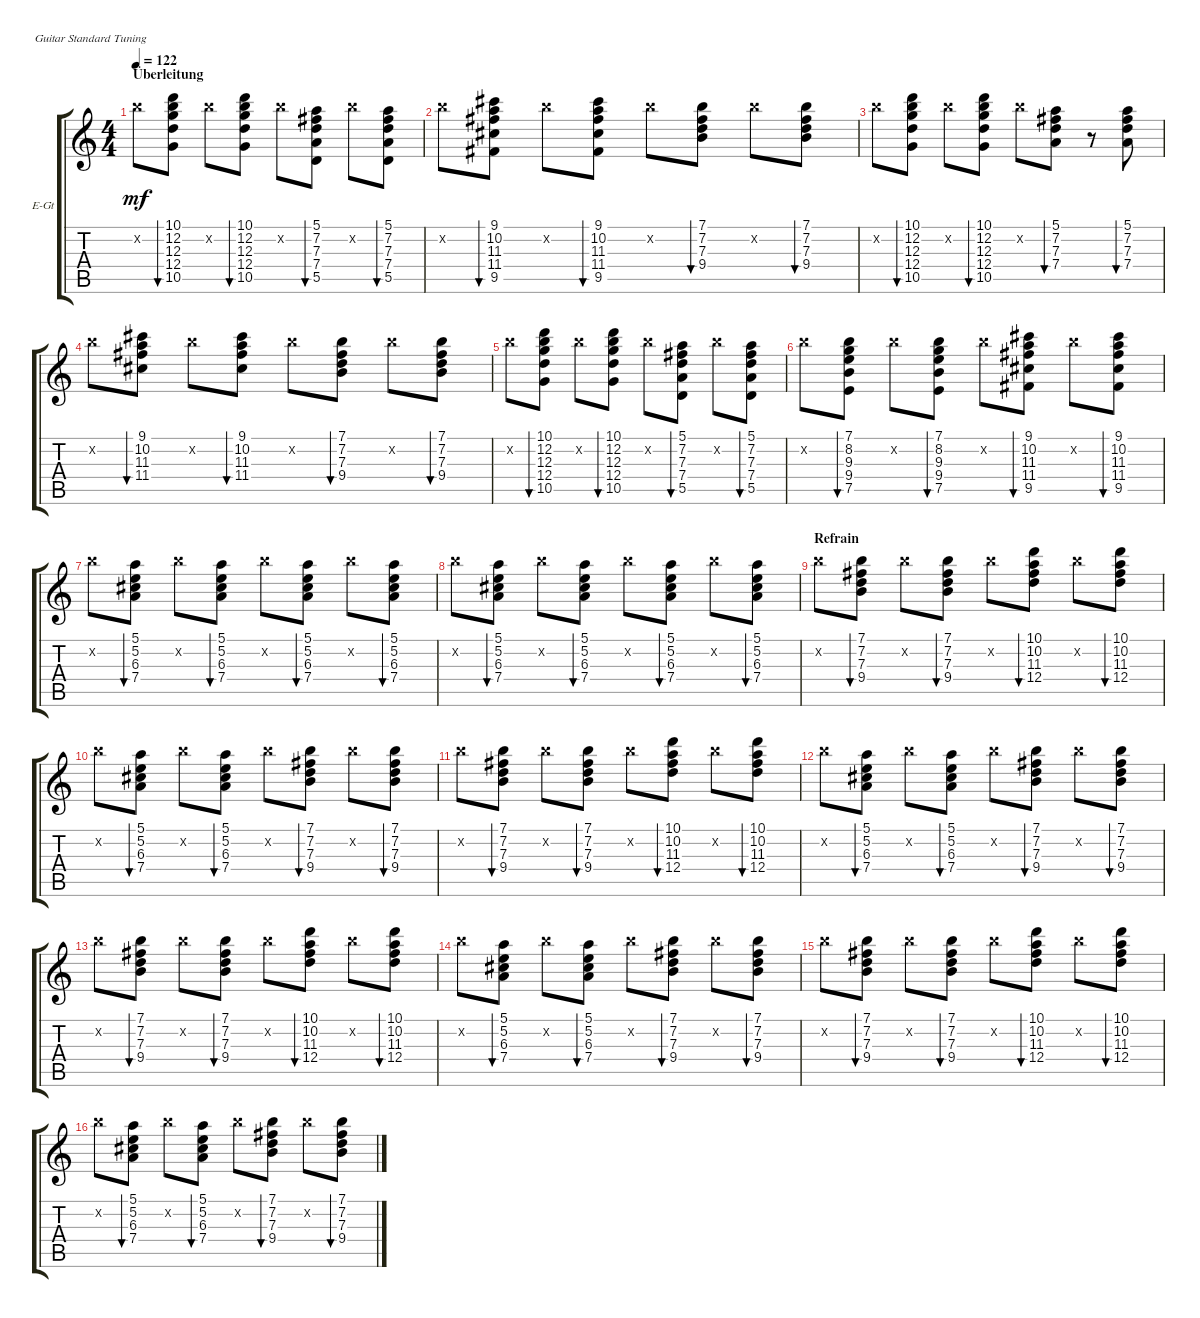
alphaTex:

\defaultSystemsLayout 4
\bracketExtendMode groupsimilarinstruments
\firstSystemTrackNameOrientation horizontal
\otherSystemsTrackNameOrientation horizontal
\track ("Electric Guitar" "E-Gt") {instrument electricguitarclean}
\staff {score tabs}
\tuning (E4 B3 G3 D3 A2 E2)
\ts (4 4)
\section ("" "Überleitung")
\scale
0.468023
\tempo 122
\accidentals auto
\clef g2
\ottava regular
\simile none
\ks c
12.2{x}.8{dy mf} (12.2 10.1 12.3 12.4 10.5).8{bu 30} 12.2{x}.8 (12.2 10.1 12.3 12.4 10.5).8{bu 30} 12.2{x}.8 (7.2 5.1 7.3 7.4 5.5).8{bu 30} 12.2{x}.8 (7.2 5.1 7.3 7.4 5.5).8{bu 30} |
12.2{x}.8 (10.2 9.1 11.3 11.4 9.5).8{bu 30} 12.2{x}.8 (10.2 9.1 11.3 11.4 9.5).8{bu 30} 12.2{x}.8 (7.2 7.1 7.3 9.4).8{bu 30} 12.2{x}.8 (7.2 7.1 7.3 9.4).8{bu 30} |
12.2{x}.8 (12.2 10.1 12.3 12.4 10.5).8{bu 30} 12.2{x}.8 (12.2 10.1 12.3 12.4 10.5).8{bu 30} 12.2{x}.8 (7.2 5.1 7.3 7.4).8{bu 30} r.8 (7.2 5.1 7.3 7.4).8{bu 30} |
12.2{x}.8 (10.2 9.1 11.3 11.4).8{bu 30} 12.2{x}.8 (10.2 9.1 11.3 11.4).8{bu 30} 12.2{x}.8 (7.2 7.3 7.1 9.4).8{bu 30} 12.2{x}.8 (7.2 7.3 7.1 9.4).8{bu 30} |
12.2{x}.8 (12.2 10.1 12.3 12.4 10.5).8{bu 30} 12.2{x}.8 (12.2 10.1 12.3 12.4 10.5).8{bu 30} 12.2{x}.8 (7.2 5.1 7.3 7.4 5.5).8{bu 30} 12.2{x}.8 (7.2 5.1 7.3 7.4 5.5).8{bu 30} |
\scale
0.268041 12.2{x}.8 (8.2 7.1 9.3 9.4 7.5).8{bu 30} 12.2{x}.8 (8.2 7.1 9.3 9.4 7.5).8{bu 30} 12.2{x}.8 (10.2 11.3 9.1 11.4 9.5).8{bu 30} 12.2{x}.8 (10.2 11.3 9.1 11.4 9.5).8{bu 30} |
\scale
0.223859 12.2{x}.8 (5.2 5.1 6.3 7.4).8{bu 30} 12.2{x}.8 (5.2 5.1 6.3 7.4).8{bu 30} 12.2{x}.8 (5.2 5.1 6.3 7.4).8{bu 30} 12.2{x}.8 (5.2 5.1 6.3 7.4).8{bu 30} |
\scale
0.270987 12.2{x}.8 (5.2 5.1 6.3 7.4).8{bu 30} 12.2{x}.8 (5.2 5.1 6.3 7.4).8{bu 30} 12.2{x}.8 (5.2 5.1 6.3 7.4).8{bu 30} 12.2{x}.8 (5.2 5.1 6.3 7.4).8{bu 30} |
\section ("" "Refrain")
\scale
0.237113 12.2{x}.8 (7.2 7.1 7.3 9.4).8{bu 30} 12.2{x}.8 (7.2 7.1 7.3 9.4).8{bu 30} 12.2{x}.8 (10.2 10.1 11.3 12.4).8{bu 30} 12.2{x}.8 (10.2 10.1 11.3 12.4).8{bu 30} |
12.2{x}.8 (5.2 5.1 6.3 7.4).8{bu 30} 12.2{x}.8 (5.2 5.1 6.3 7.4).8{bu 30} 12.2{x}.8 (7.2 7.3 7.1 9.4).8{bu 30} 12.2{x}.8 (7.2 7.3 7.1 9.4).8{bu 30} |
12.2{x}.8 (7.2 7.1 7.3 9.4).8{bu 30} 12.2{x}.8 (7.2 7.1 7.3 9.4).8{bu 30} 12.2{x}.8 (10.2 10.1 11.3 12.4).8{bu 30} 12.2{x}.8 (10.2 10.1 11.3 12.4).8{bu 30} |
12.2{x}.8 (5.2 5.1 6.3 7.4).8{bu 30} 12.2{x}.8 (5.2 5.1 6.3 7.4).8{bu 30} 12.2{x}.8 (7.2 7.3 7.1 9.4).8{bu 30} 12.2{x}.8 (7.2 7.3 7.1 9.4).8{bu 30} |
12.2{x}.8 (7.2 7.1 7.3 9.4).8{bu 30} 12.2{x}.8 (7.2 7.1 7.3 9.4).8{bu 30} 12.2{x}.8 (10.2 10.1 11.3 12.4).8{bu 30} 12.2{x}.8 (10.2 10.1 11.3 12.4).8{bu 30} |
12.2{x}.8 (5.2 5.1 6.3 7.4).8{bu 30} 12.2{x}.8 (5.2 5.1 6.3 7.4).8{bu 30} 12.2{x}.8 (7.2 7.3 7.1 9.4).8{bu 30} 12.2{x}.8 (7.2 7.3 7.1 9.4).8{bu 30} |
12.2{x}.8 (7.2 7.1 7.3 9.4).8{bu 30} 12.2{x}.8 (7.2 7.1 7.3 9.4).8{bu 30} 12.2{x}.8 (10.2 10.1 11.3 12.4).8{bu 30} 12.2{x}.8 (10.2 10.1 11.3 12.4).8{bu 30} |
12.2{x}.8 (5.2 5.1 6.3 7.4).8{bu 30} 12.2{x}.8 (5.2 5.1 6.3 7.4).8{bu 30} 12.2{x}.8 (7.2 7.3 7.1 9.4).8{bu 30} 12.2{x}.8 (7.2 7.3 7.1 9.4).8{bu 30}
